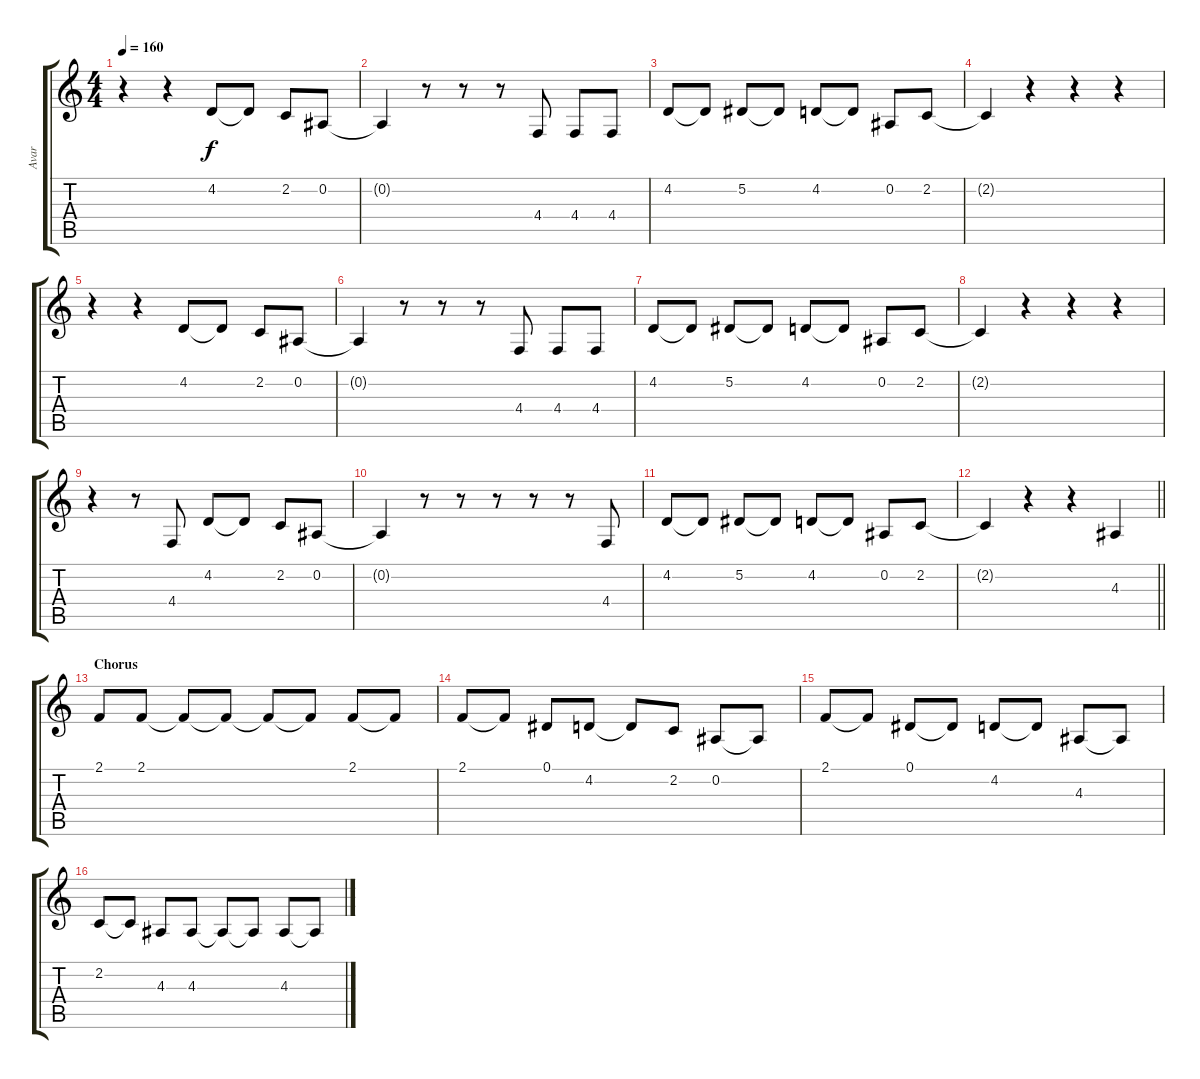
\track ("Avar" "Avar") {instrument tenorsax}
\staff {score tabs}
\tuning (Eb4 Bb3 Gb3 Db3 Ab2 Eb2) {hide}
\ts (4 4)
\tempo 160
\clef g2
\ks c
r.4{dy f} r.4 4.2.8 4.2{t}.8 2.2.8 0.2.8 |
0.2{t}.4 r.8 r.8 r.8 4.4.8 4.4.8 4.4.8 |
4.2.8 4.2{t}.8 5.2.8 5.2{t}.8 4.2.8 4.2{t}.8 0.2.8 2.2.8 |
2.2{t}.4 r.4 r.4 r.4 |
r.4 r.4 4.2.8 4.2{t}.8 2.2.8 0.2.8 |
0.2{t}.4 r.8 r.8 r.8 4.4.8 4.4.8 4.4.8 |
4.2.8 4.2{t}.8 5.2.8 5.2{t}.8 4.2.8 4.2{t}.8 0.2.8 2.2.8 |
2.2{t}.4 r.4 r.4 r.4 |
r.4 r.8 4.4.8 4.2.8 4.2{t}.8 2.2.8 0.2.8 |
0.2{t}.4 r.8 r.8 r.8 r.8 r.8 4.4.8 |
4.2.8 4.2{t}.8 5.2.8 5.2{t}.8 4.2.8 4.2{t}.8 0.2.8 2.2.8 |
\barLineRight lightlight
2.2{t}.4 r.4 r.4 4.3.4 |
\section ("" "Chorus")
2.1.8 2.1.8 2.1{t}.8 2.1{t}.8 2.1{t}.8 2.1{t}.8 2.1.8 2.1{t}.8 |
2.1.8 2.1{t}.8 0.1.8 4.2.8 4.2{t}.8 2.2.8 0.2.8 0.2{t}.8 |
2.1.8 2.1{t}.8 0.1.8 0.1{t}.8 4.2.8 4.2{t}.8 4.3.8 4.3{t}.8 |
2.2.8 2.2{t}.8 4.3.8 4.3.8 4.3{t}.8 4.3{t}.8 4.3.8 4.3{t}.8
